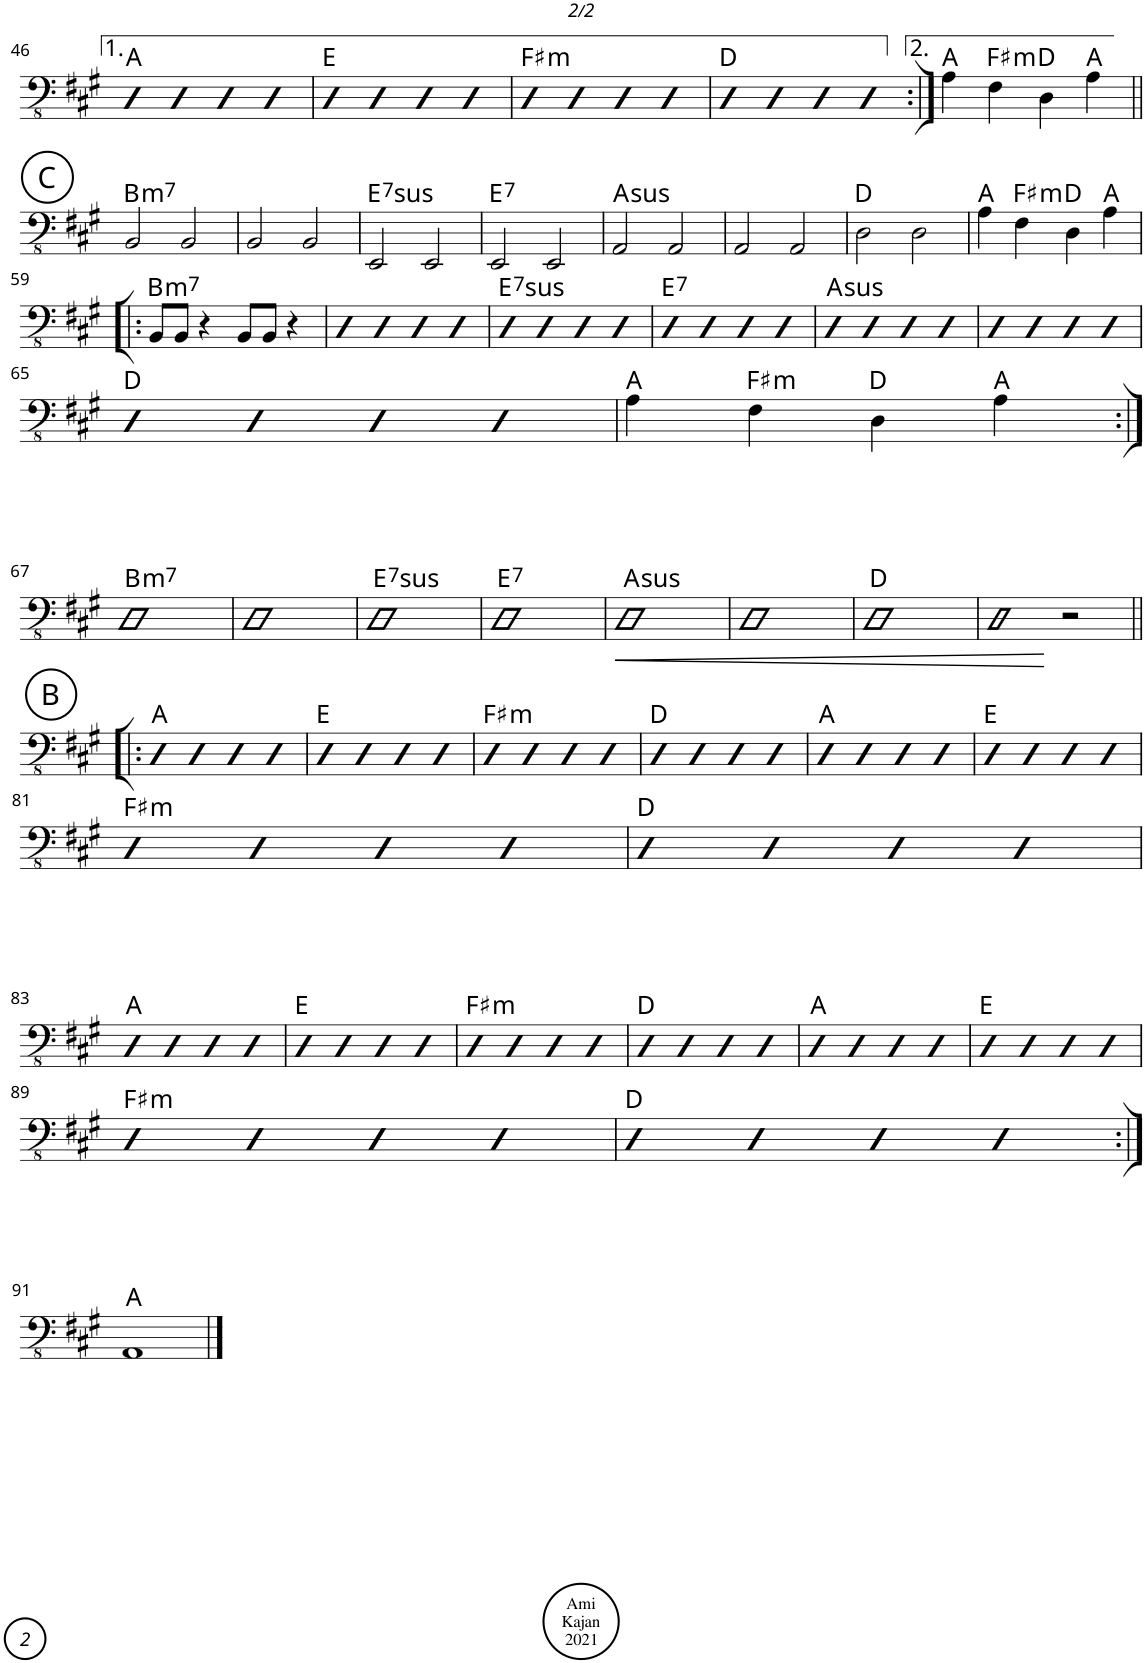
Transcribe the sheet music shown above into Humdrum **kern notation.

**kern	**dynam	**harte
*part1	*part1	*part1
*staff1	*staff1	*
*I"Acoustic Bass	*	*
*I'Bass	*	*
!!LO:PB:g=z
*clefFv4	*	*
*k[f#c#g#]	*	*
*M4/4	*	*
*met(c)	*	*
=46	=46	=46
4DD	.	A:maj
4DD	.	.
4DD	.	.
4DD	.	.
=47	=47	=47
4DD	.	E:maj
4DD	.	.
4DD	.	.
4DD	.	.
=48	=48	=48
!	!	!LO:H:kt=m
4DD	.	F#:min
4DD	.	.
4DD	.	.
4DD	.	.
=49	=49	=49
4DD	.	D:maj
4DD	.	.
4DD	.	.
4DD	.	.
=50:|!	=50:|!	=50:|!
4AA\	.	A:maj
!	!	!LO:H:kt=m
4FF#\	.	F#:min
4DD\	.	D:maj
4AA\	.	A:maj
!!LO:LB:g=z
!!LO:REH:place=s1:a:cj:enc=circle:fs=14:t=C
=51||	=51||	=51||
!	!	!LO:H:kt=m7
2BBB/	.	B:min7
2BBB/	.	.
=52	=52	=52
2BBB/	.	.
2BBB/	.	.
=53	=53	=53
!	!	!LO:H:kt=7sus
2EEE/	.	E:sus4(7)
2EEE/	.	.
=54	=54	=54
!	!	!LO:H:kt=7
2EEE/	.	E:7
2EEE/	.	.
=55	=55	=55
!	!	!LO:H:kt=sus
2AAA/	.	A:sus4
2AAA/	.	.
=56	=56	=56
2AAA/	.	.
2AAA/	.	.
=57	=57	=57
2DD\	.	D:maj
2DD\	.	.
=58	=58	=58
4AA\	.	A:maj
!	!	!LO:H:kt=m
4FF#\	.	F#:min
4DD\	.	D:maj
4AA\	.	A:maj
!!LO:LB:g=z
=59!|:	=59!|:	=59!|:
!	!	!LO:H:kt=m7
8BBB/L	.	B:min7
8BBB/J	.	.
4r	.	.
8BBB/L	.	.
8BBB/J	.	.
4r	.	.
=60	=60	=60
4DD	.	.
4DD	.	.
4DD	.	.
4DD	.	.
=61	=61	=61
!	!	!LO:H:kt=7sus
4DD	.	E:sus4(7)
4DD	.	.
4DD	.	.
4DD	.	.
=62	=62	=62
!	!	!LO:H:kt=7
4DD	.	E:7
4DD	.	.
4DD	.	.
4DD	.	.
=63	=63	=63
!	!	!LO:H:kt=sus
4DD	.	A:sus4
4DD	.	.
4DD	.	.
4DD	.	.
=64	=64	=64
4DD	.	.
4DD	.	.
4DD	.	.
4DD	.	.
!!LO:LB:g=z
=65	=65	=65
4DD	.	D:maj
4DD	.	.
4DD	.	.
4DD	.	.
=66	=66	=66
4AA\	.	A:maj
!	!	!LO:H:kt=m
4FF#\	.	F#:min
4DD\	.	D:maj
4AA\	.	A:maj
!!LO:LB:g=z
=67:|!	=67:|!	=67:|!
!	!	!LO:H:kt=m7
1DD	.	B:min7
=68	=68	=68
1DD	.	.
=69	=69	=69
!	!	!LO:H:kt=7sus
1DD	.	E:sus4(7)
=70	=70	=70
!	!	!LO:H:kt=7
1DD	.	E:7
=71	=71	=71
!	!LO:HP:b	!LO:H:kt=sus
1DD	<	A:sus4
=72	=72	=72
1DD	.	.
=73	=73	=73
1DD	.	D:maj
=74	=74	=74
2DD	.	.
2r	[	.
!!LO:LB:g=z
!!LO:REH:place=s1:a:cj:enc=circle:fs=14:t=B
=75!|:	=75!|:	=75!|:
4DD	.	A:maj
4DD	.	.
4DD	.	.
4DD	.	.
=76	=76	=76
4DD	.	E:maj
4DD	.	.
4DD	.	.
4DD	.	.
=77	=77	=77
!	!	!LO:H:kt=m
4DD	.	F#:min
4DD	.	.
4DD	.	.
4DD	.	.
=78	=78	=78
4DD	.	D:maj
4DD	.	.
4DD	.	.
4DD	.	.
=79	=79	=79
4DD	.	A:maj
4DD	.	.
4DD	.	.
4DD	.	.
=80	=80	=80
4DD	.	E:maj
4DD	.	.
4DD	.	.
4DD	.	.
!!LO:LB:g=z
=81	=81	=81
!	!	!LO:H:kt=m
4DD	.	F#:min
4DD	.	.
4DD	.	.
4DD	.	.
=82	=82	=82
4DD	.	D:maj
4DD	.	.
4DD	.	.
4DD	.	.
!!LO:LB:g=z
=83	=83	=83
4DD	.	A:maj
4DD	.	.
4DD	.	.
4DD	.	.
=84	=84	=84
4DD	.	E:maj
4DD	.	.
4DD	.	.
4DD	.	.
=85	=85	=85
!	!	!LO:H:kt=m
4DD	.	F#:min
4DD	.	.
4DD	.	.
4DD	.	.
=86	=86	=86
4DD	.	D:maj
4DD	.	.
4DD	.	.
4DD	.	.
=87	=87	=87
4DD	.	A:maj
4DD	.	.
4DD	.	.
4DD	.	.
=88	=88	=88
4DD	.	E:maj
4DD	.	.
4DD	.	.
4DD	.	.
!!LO:LB:g=z
=89	=89	=89
!	!	!LO:H:kt=m
4DD	.	F#:min
4DD	.	.
4DD	.	.
4DD	.	.
=90	=90	=90
4DD	.	D:maj
4DD	.	.
4DD	.	.
4DD	.	.
!!LO:LB:g=z
=91:|!	=91:|!	=91:|!
1AAA	.	A:maj
==	==	==
*-	*-	*-
